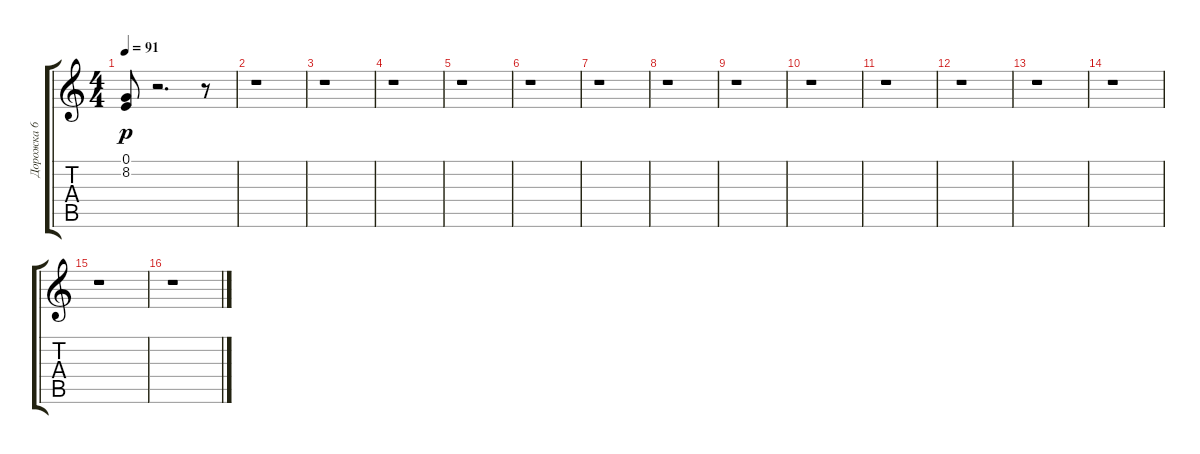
\track ("Дорожка 6" "Дорожка 6") {instrument stringensemble1}
\staff {score tabs}
\tuning (E4 B3 G3 D3 A2 E2) {hide}
\ts (4 4)
\tempo 91
\clef g2
\ks c
(0.1 8.2).8{dy p} r.2{d} r.8 |
r.1 |
r.1 |
r.1 |
r.1 |
r.1 |
r.1 |
r.1 |
r.1 |
r.1 |
r.1 |
r.1 |
r.1 |
r.1 |
r.1 |
r.1
